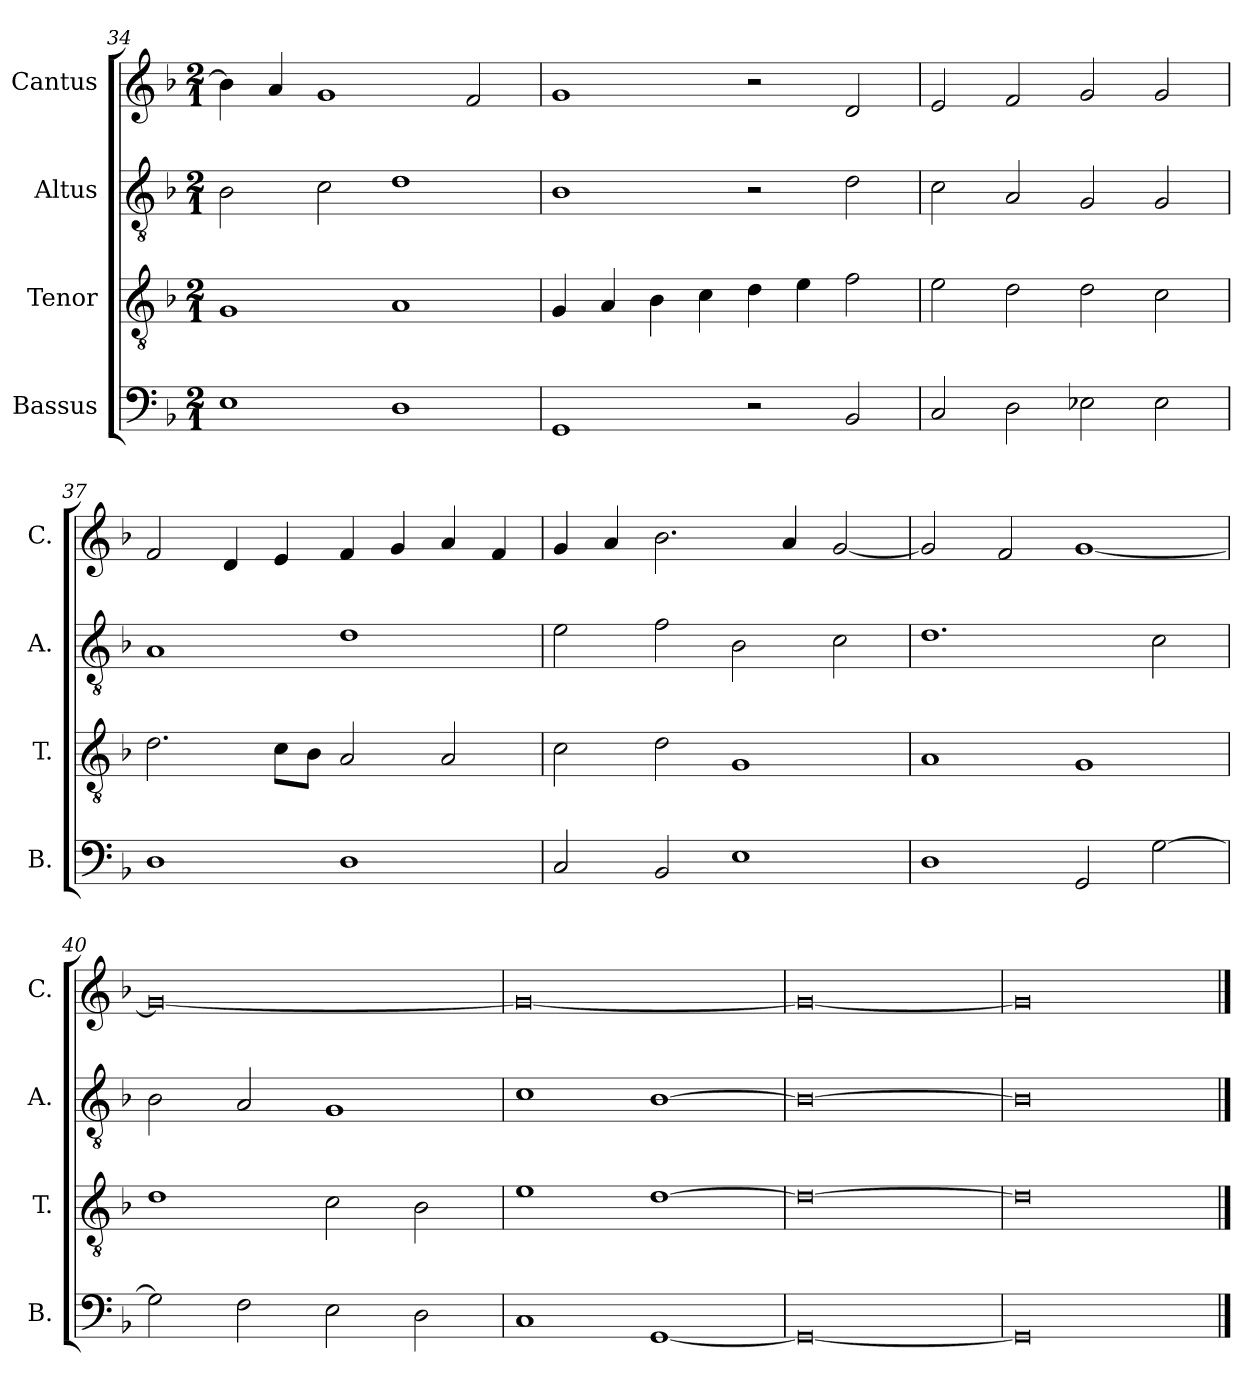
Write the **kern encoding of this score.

**kern	**kern	**kern	**kern
*part4	*part3	*part2	*part1
*staff4	*staff3	*staff2	*staff1
*I"Bassus	*I"Tenor	*I"Altus	*I"Cantus
*I'B.	*I'T.	*I'A.	*I'C.
*clefF4	*clefGv2	*clefGv2	*clefG2
*k[b-]	*k[b-]	*k[b-]	*k[b-]
*M2/1	*M2/1	*M2/1	*M2/1
=34	=34	=34	=34
1E	1G	2B-\	4b-\]
.	.	.	4a/
.	.	2c\	1g
1D	1A	1d	.
.	.	.	2f/
=35	=35	=35	=35
1GG	4G/	1B-	1g
.	4A/	.	.
.	4B-\	.	.
.	4c\	.	.
2r	4d\	2r	2r
.	4e\	.	.
2BB-/	2f\	2d\	2d/
=36	=36	=36	=36
2C/	2e\	2c\	2e/
2D\	2d\	2A/	2f/
2E-X\	2d\	2G/	2g/
2E-\	2c\	2G/	2g/
=37	=37	=37	=37
1D	2.d\	1A	2f/
.	.	.	4d/
.	8c\L	.	4e/
.	8B-\J	.	.
1D	2A/	1d	4f/
.	.	.	4g/
.	2A/	.	4a/
.	.	.	4f/
!!LO:LB:g=z
=38	=38	=38	=38
2C/	2c\	2e\	4g/
.	.	.	4a/
2BB-/	2d\	2f\	2.b-\
1E	1G	2B-\	.
.	.	.	4a/
.	.	2c\	[2g/
=39	=39	=39	=39
1D	1A	1.d	2g/]
.	.	.	2f/
2GG/	1G	.	[1g
[2G\	.	2c\	.
=40	=40	=40	=40
2G\]	1d	2B-\	0g_
2F\	.	2A/	.
2E\	2c\	1G	.
2D\	2B-\	.	.
=41	=41	=41	=41
1C	1e	1c	0g_
[1GG	[1d	[1B-	.
=42	=42	=42	=42
0GG_	0d_	0B-_	0g_
=43	=43	=43	=43
0GG]	0d]	0B-]	0g]
==	==	==	==
*-	*-	*-	*-
